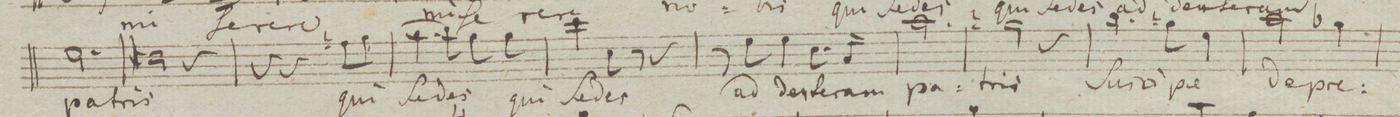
**kern	**text	**dynam
*I"Basso Solo	*	*
*clefF4	*	*
*k[b-e-a-]	*	*
*M3/4	*	*
2.G\	pa-	.
=41	=41	=41
2F#X\	-tris	.
4r	.	.
=42	=42	=42
4r	.	.
4r	.	.
8An\L	qui	.
8B-\J	.	.
=43	=43	=43
(4.c\	Se-	.
8d\)	.	.
8B-\	-det	.
8B-\	qui	.
=44	=44	=44
4e-\	Se-	.
8E-\	-det	.
8r	.	.
4r	.	.
=45	=45	=45
8r	.	.
8G\	ad	.
4G\	dex-	.
8.E-\	-te-	.
16C/	-ram	.
=46	=46	=46
2.c\	pa-	.
=47	=47	=47
2.r	.	.
=48	=48	=48
2Bn\	-tris	.
4r	.	.
=49	=49	=49
4.d\	Su-	.
8Bn\	-sci-	.
4G\	-pe	.
=50	=50	=50
2c\	de-	.
4B-X\	-pre-	.
=51	=51	=51
*-	*-	*-
